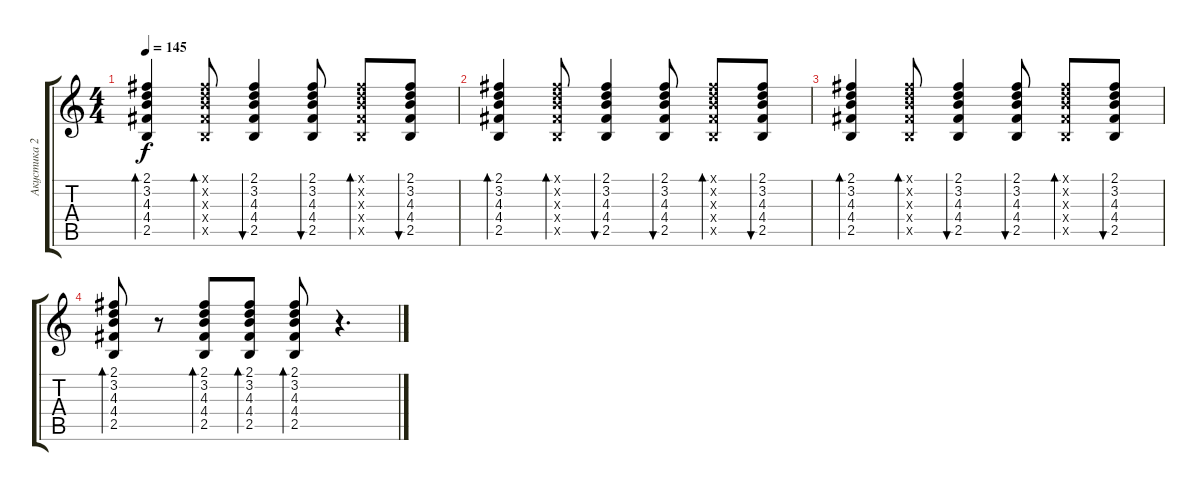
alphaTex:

\track ("Акустика 2" "Акустика 2") {instrument acousticguitarsteel}
\staff {score tabs}
\tuning (E4 B3 G3 D3 A2 E2) {hide}
\ts (4 4)
\tempo 145
\clef g2
\ks c
(2.1 3.2 4.3 4.4 2.5).4{bd 60 dy f} (2.1{x} 3.2{x} 4.3{x} 4.4{x} 2.5{x}).8{bd 60} (2.1 3.2 4.3 4.4 2.5).4{bu 60} (2.1 3.2 4.3 4.4 2.5).8{bu 60} (2.1{x} 3.2{x} 4.3{x} 4.4{x} 2.5{x}).8{bd 60} (2.1 3.2 4.3 4.4 2.5).8{bu 60} |
(2.1 3.2 4.3 4.4 2.5).4{bd 60} (2.1{x} 3.2{x} 4.3{x} 4.4{x} 2.5{x}).8{bd 60} (2.1 3.2 4.3 4.4 2.5).4{bu 60} (2.1 3.2 4.3 4.4 2.5).8{bu 60} (2.1{x} 3.2{x} 4.3{x} 4.4{x} 2.5{x}).8{bd 60} (2.1 3.2 4.3 4.4 2.5).8{bu 60} |
(2.1 3.2 4.3 4.4 2.5).4{bd 60} (2.1{x} 3.2{x} 4.3{x} 4.4{x} 2.5{x}).8{bd 60} (2.1 3.2 4.3 4.4 2.5).4{bu 60} (2.1 3.2 4.3 4.4 2.5).8{bu 60} (2.1{x} 3.2{x} 4.3{x} 4.4{x} 2.5{x}).8{bd 60} (2.1 3.2 4.3 4.4 2.5).8{bu 60} |
(2.1 3.2 4.3 4.4 2.5).8{bd 60} r.8 (2.1 3.2 4.3 4.4 2.5).8{bd 60} (2.1 3.2 4.3 4.4 2.5).8{bd 60} (2.1 3.2 4.3 4.4 2.5).8{bd 60} r.4{d}
